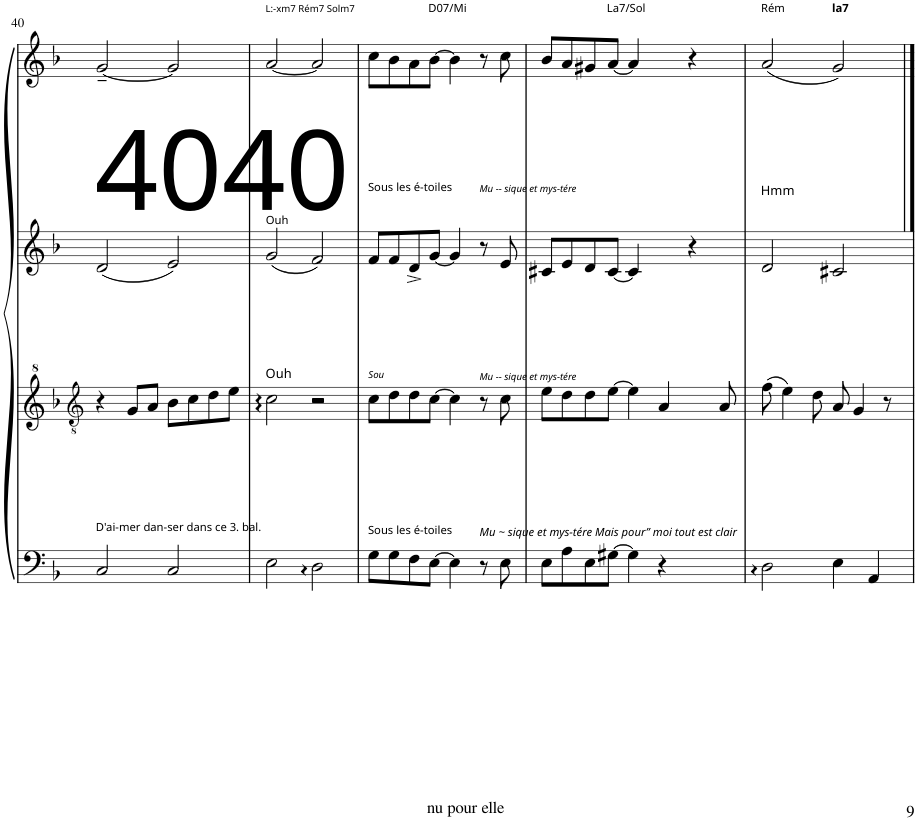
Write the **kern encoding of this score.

**kern	**kern	**kern	**kern
*part1	*part1	*part1	*part1
*staff4	*staff3	*staff2	*staff1
!!LO:PB:g=z
*clefF4	*clefGv2	*clefG2	*clefG2
*k[b-]	*k[b-]	*k[b-]	*k[b-]
*M2/2	*M2/2	*M2/2	*M2/2
=40	=40	=40	=40
!	!	!	!LO:TX:b:t=4040
!	!LO:TX:b:t=D'ai-mer dan-ser dans ce 3. bal.	!	!
2C/	4r	2d/	[2g~/
.	8G/L	.	.
.	8A/J	.	.
2C/	8B-\L	2e/	2g/]
.	8c\	.	.
.	8d\	.	.
.	8e\J	.	.
=41	=41	=41	=41
!	!	!	!LO:TX:a:t=L&colon;-xm7 Rém7 Solm7
!	!	!	!LO:TX:b:t=Ouh
!	!	!LO:TX:b:t=Ouh	!
2E\	2c\	2g/	[2a/
2D\	2r	2f/	2a/]
=42	=42	=42	=42
!	!	!	!LO:TX:b:t=Sous les é-toiles
!	!	!LO:TX:b:i:t=Sou	!
!	!LO:TX:b:t=Sous les é-toiles	!	!
8G\L	8c\L	8f/L	8cc\L
8G\	8d\	8f/	8b-\
8F\	8d\	8d^/	8a\
!	!	!	!LO:TX:a:t=D07/Mi
[8E\J	[8c\J	[8g/J	[8b-\J
4E\]	4c\]	4g/]	4b-\]
!	!	!	!LO:TX:b:i:t=Mu -- sique et mys-tére
!	!	!LO:TX:b:i:t=Mu -- sique et mys-tére	!
!	!LO:TX:b:i:t=Mu ~ sique et mys-tére Mais pour” moi tout est clair	!	!
8r	8r	8r	8r
8E\	8c\	8e/	8cc\
=43	=43	=43	=43
*	*^	*	*
8E\L	4ryy	8e\L	8c#X/L	8b-/L
8A\	.	8d\	8e/	8a/
8E\	.	8d\	8d/	8g#X/
!	!	!	!	!LO:TX:a:t=La7/Sol
[8G#X\J	.	[8e\J	[8c#/J	[8a/J
4G#\]	.	4e\]	4c#/]	4a/]
4r	.	4A/	4ryy	4ryy
4.ryy	.	4.ryy	4r	4r
.	8A/	.	8ryy	8ryy
*	*v	*v	*	*
=44	=44	=44	=44
!	!	!	!LO:TX:a:t=Rém
!	!	!	!LO:TX:b:t=Hmm
2D\	8f\	2d/	(2a/
.	4e\	.	.
.	8d\	.	.
!	!	!	!LO:TX:a:B:t=la7
4E\	8A/	2c#X/	2g/)
.	4G/	.	.
4AA/	.	.	.
.	8r	.	.
==	==	==	==
*-	*-	*-	*-
